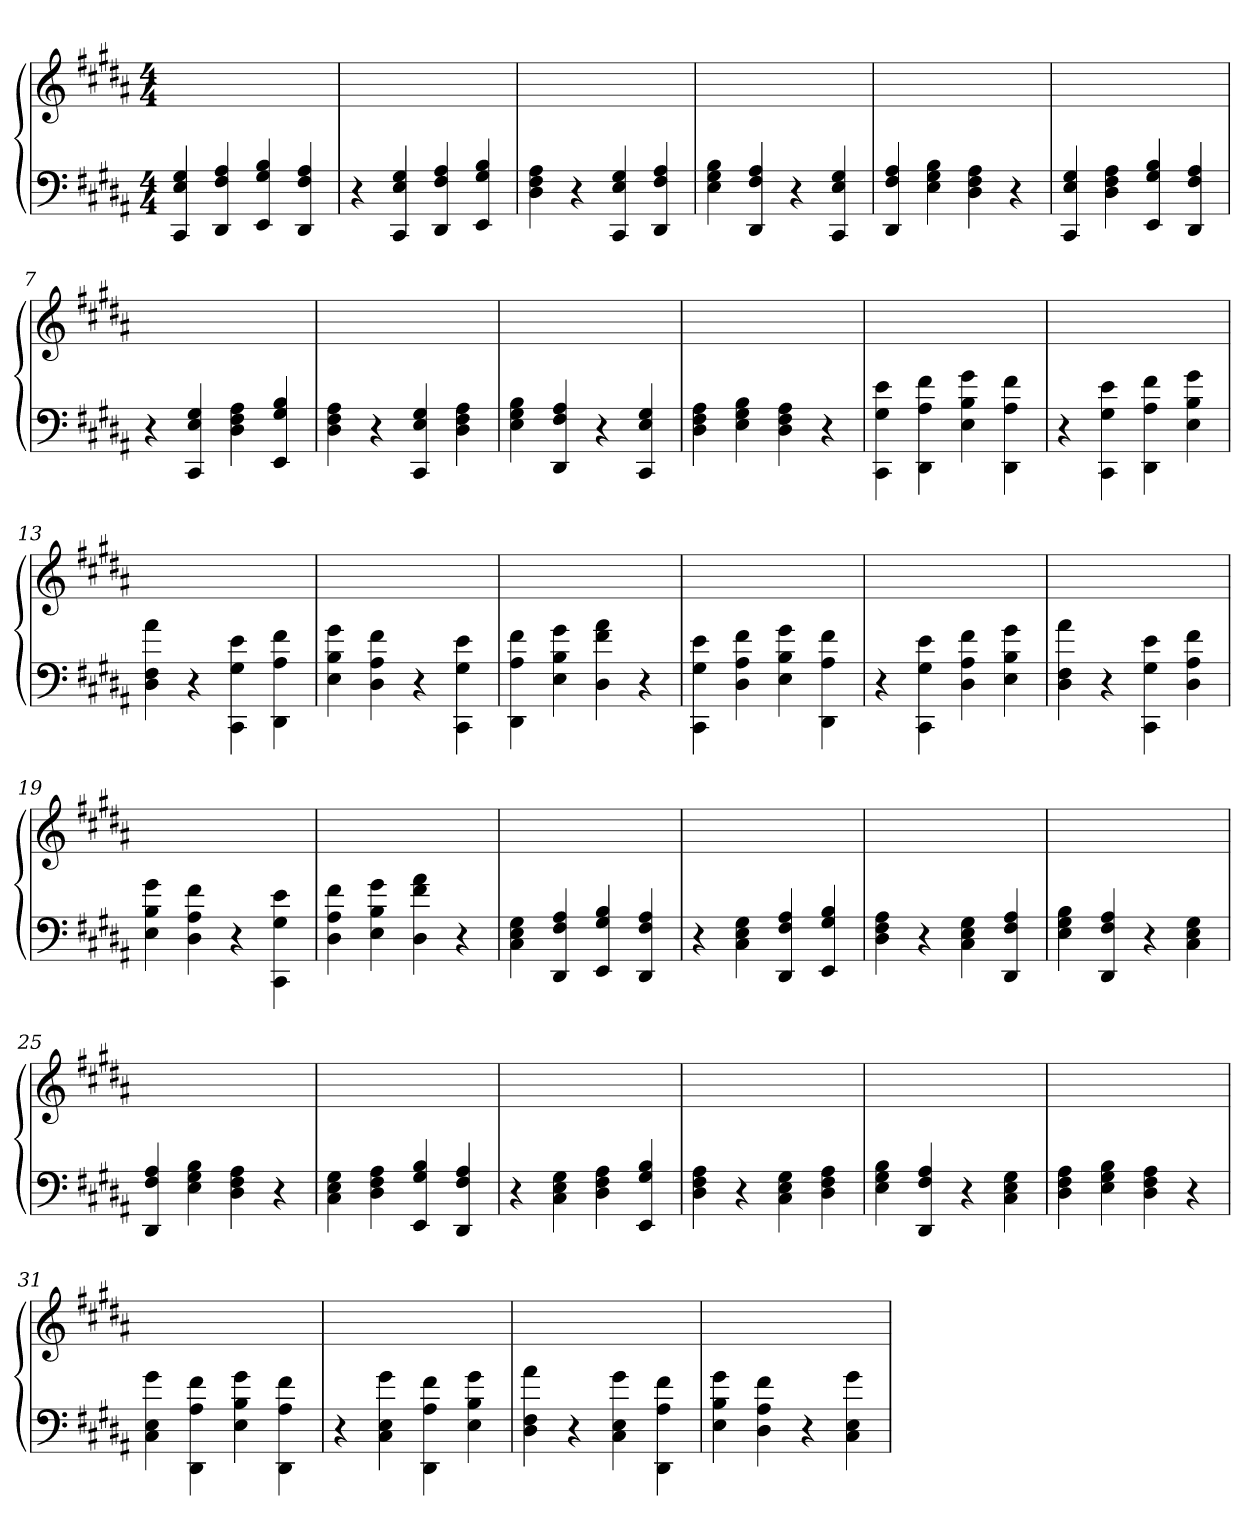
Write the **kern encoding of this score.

**kern	**kern
*part2	*part1
*staff2	*staff1
*clefF4	*clefG2
*k[f#c#g#d#a#]	*k[f#c#g#d#a#]
*B:	*B:
*M4/4	*M4/4
*MM60	*MM60
=1	=1
4CC# 4E 4G#	1ryy
4DD# 4F# 4A#	.
4EE 4G# 4B	.
4DD# 4F# 4A#	.
=2	=2
4r	1ryy
4CC# 4E 4G#	.
4DD# 4F# 4A#	.
4EE 4G# 4B	.
=3	=3
4D# 4F# 4A#	1ryy
4r	.
4CC# 4E 4G#	.
4DD# 4F# 4A#	.
=4	=4
4E 4G# 4B	1ryy
4DD# 4F# 4A#	.
4r	.
4CC# 4E 4G#	.
=5	=5
4DD# 4F# 4A#	1ryy
4E 4G# 4B	.
4D# 4F# 4A#	.
4r	.
=6	=6
4CC# 4E 4G#	1ryy
4D# 4F# 4A#	.
4EE 4G# 4B	.
4DD# 4F# 4A#	.
=7	=7
4r	1ryy
4CC# 4E 4G#	.
4D# 4F# 4A#	.
4EE 4G# 4B	.
=8	=8
4D# 4F# 4A#	1ryy
4r	.
4CC# 4E 4G#	.
4D# 4F# 4A#	.
=9	=9
4E 4G# 4B	1ryy
4DD# 4F# 4A#	.
4r	.
4CC# 4E 4G#	.
=10	=10
4D# 4F# 4A#	1ryy
4E 4G# 4B	.
4D# 4F# 4A#	.
4r	.
=11	=11
4CC# 4G# 4e	1ryy
4DD# 4A# 4f#	.
4E 4B 4g#	.
4DD# 4A# 4f#	.
=12	=12
4r	1ryy
4CC# 4G# 4e	.
4DD# 4A# 4f#	.
4E 4B 4g#	.
=13	=13
4D# 4F# 4a#	1ryy
4r	.
4CC# 4G# 4e	.
4DD# 4A# 4f#	.
=14	=14
4E 4B 4g#	1ryy
4D# 4A# 4f#	.
4r	.
4CC# 4G# 4e	.
=15	=15
4DD# 4A# 4f#	1ryy
4E 4B 4g#	.
4D# 4f# 4a#	.
4r	.
=16	=16
4CC# 4G# 4e	1ryy
4D# 4A# 4f#	.
4E 4B 4g#	.
4DD# 4A# 4f#	.
=17	=17
4r	1ryy
4CC# 4G# 4e	.
4D# 4A# 4f#	.
4E 4B 4g#	.
=18	=18
4D# 4F# 4a#	1ryy
4r	.
4CC# 4G# 4e	.
4D# 4A# 4f#	.
=19	=19
4E 4B 4g#	1ryy
4D# 4A# 4f#	.
4r	.
4CC# 4G# 4e	.
=20	=20
4D# 4A# 4f#	1ryy
4E 4B 4g#	.
4D# 4f# 4a#	.
4r	.
=21	=21
4C# 4E 4G#	1ryy
4DD# 4F# 4A#	.
4EE 4G# 4B	.
4DD# 4F# 4A#	.
=22	=22
4r	1ryy
4C# 4E 4G#	.
4DD# 4F# 4A#	.
4EE 4G# 4B	.
=23	=23
4D# 4F# 4A#	1ryy
4r	.
4C# 4E 4G#	.
4DD# 4F# 4A#	.
=24	=24
4E 4G# 4B	1ryy
4DD# 4F# 4A#	.
4r	.
4C# 4E 4G#	.
=25	=25
4DD# 4F# 4A#	1ryy
4E 4G# 4B	.
4D# 4F# 4A#	.
4r	.
=26	=26
4C# 4E 4G#	1ryy
4D# 4F# 4A#	.
4EE 4G# 4B	.
4DD# 4F# 4A#	.
=27	=27
4r	1ryy
4C# 4E 4G#	.
4D# 4F# 4A#	.
4EE 4G# 4B	.
=28	=28
4D# 4F# 4A#	1ryy
4r	.
4C# 4E 4G#	.
4D# 4F# 4A#	.
=29	=29
4E 4G# 4B	1ryy
4DD# 4F# 4A#	.
4r	.
4C# 4E 4G#	.
=30	=30
4D# 4F# 4A#	1ryy
4E 4G# 4B	.
4D# 4F# 4A#	.
4r	.
=31	=31
4C# 4E 4g#	1ryy
4DD# 4A# 4f#	.
4E 4B 4g#	.
4DD# 4A# 4f#	.
=32	=32
4r	1ryy
4C# 4E 4g#	.
4DD# 4A# 4f#	.
4E 4B 4g#	.
=33	=33
4D# 4F# 4a#	1ryy
4r	.
4C# 4E 4g#	.
4DD# 4A# 4f#	.
=34	=34
4E 4B 4g#	1ryy
4D# 4A# 4f#	.
4r	.
4C# 4E 4g#	.
=	=
*-	*-
